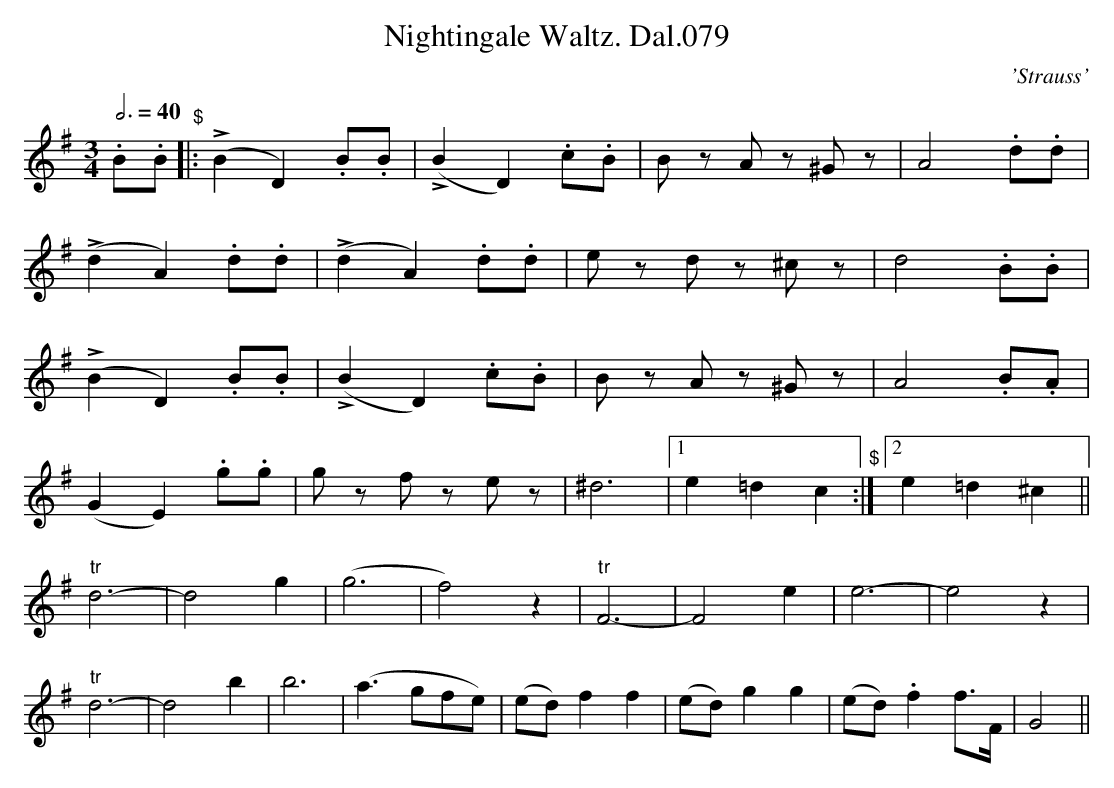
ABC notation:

X:1
T:Nightingale Waltz. Dal.079
C:'Strauss'
M:3/4
L:1/8
Q:3/4=40
K:G
.B.B"$"|:!>!(B2D2) .B.B|!>!(B2D2).c.B|B zA z^G z|A4.d.d|
!>!(d2A2) .d.d|!>!(d2A2) .d.d|e zd z^c z |d4 .B.B|
!>!(B2D2) .B.B|!>!(B2D2).c.B|B zA z^G z|A4 .B.A|
(G2E2) .g.g|g zf ze z|^d6|1e2=d2c2"$":|2e2=d2^c2||
"tr"d6-|d4g2|(g6|f4)z2|\
"tr"F6-|F4e2|e6-|e4z2|
"tr"d6-|d4b2|b6|(a3 gfe)|\
(ed)f2f2|(ed)g2g2|(ed).f2f>F|G4||
